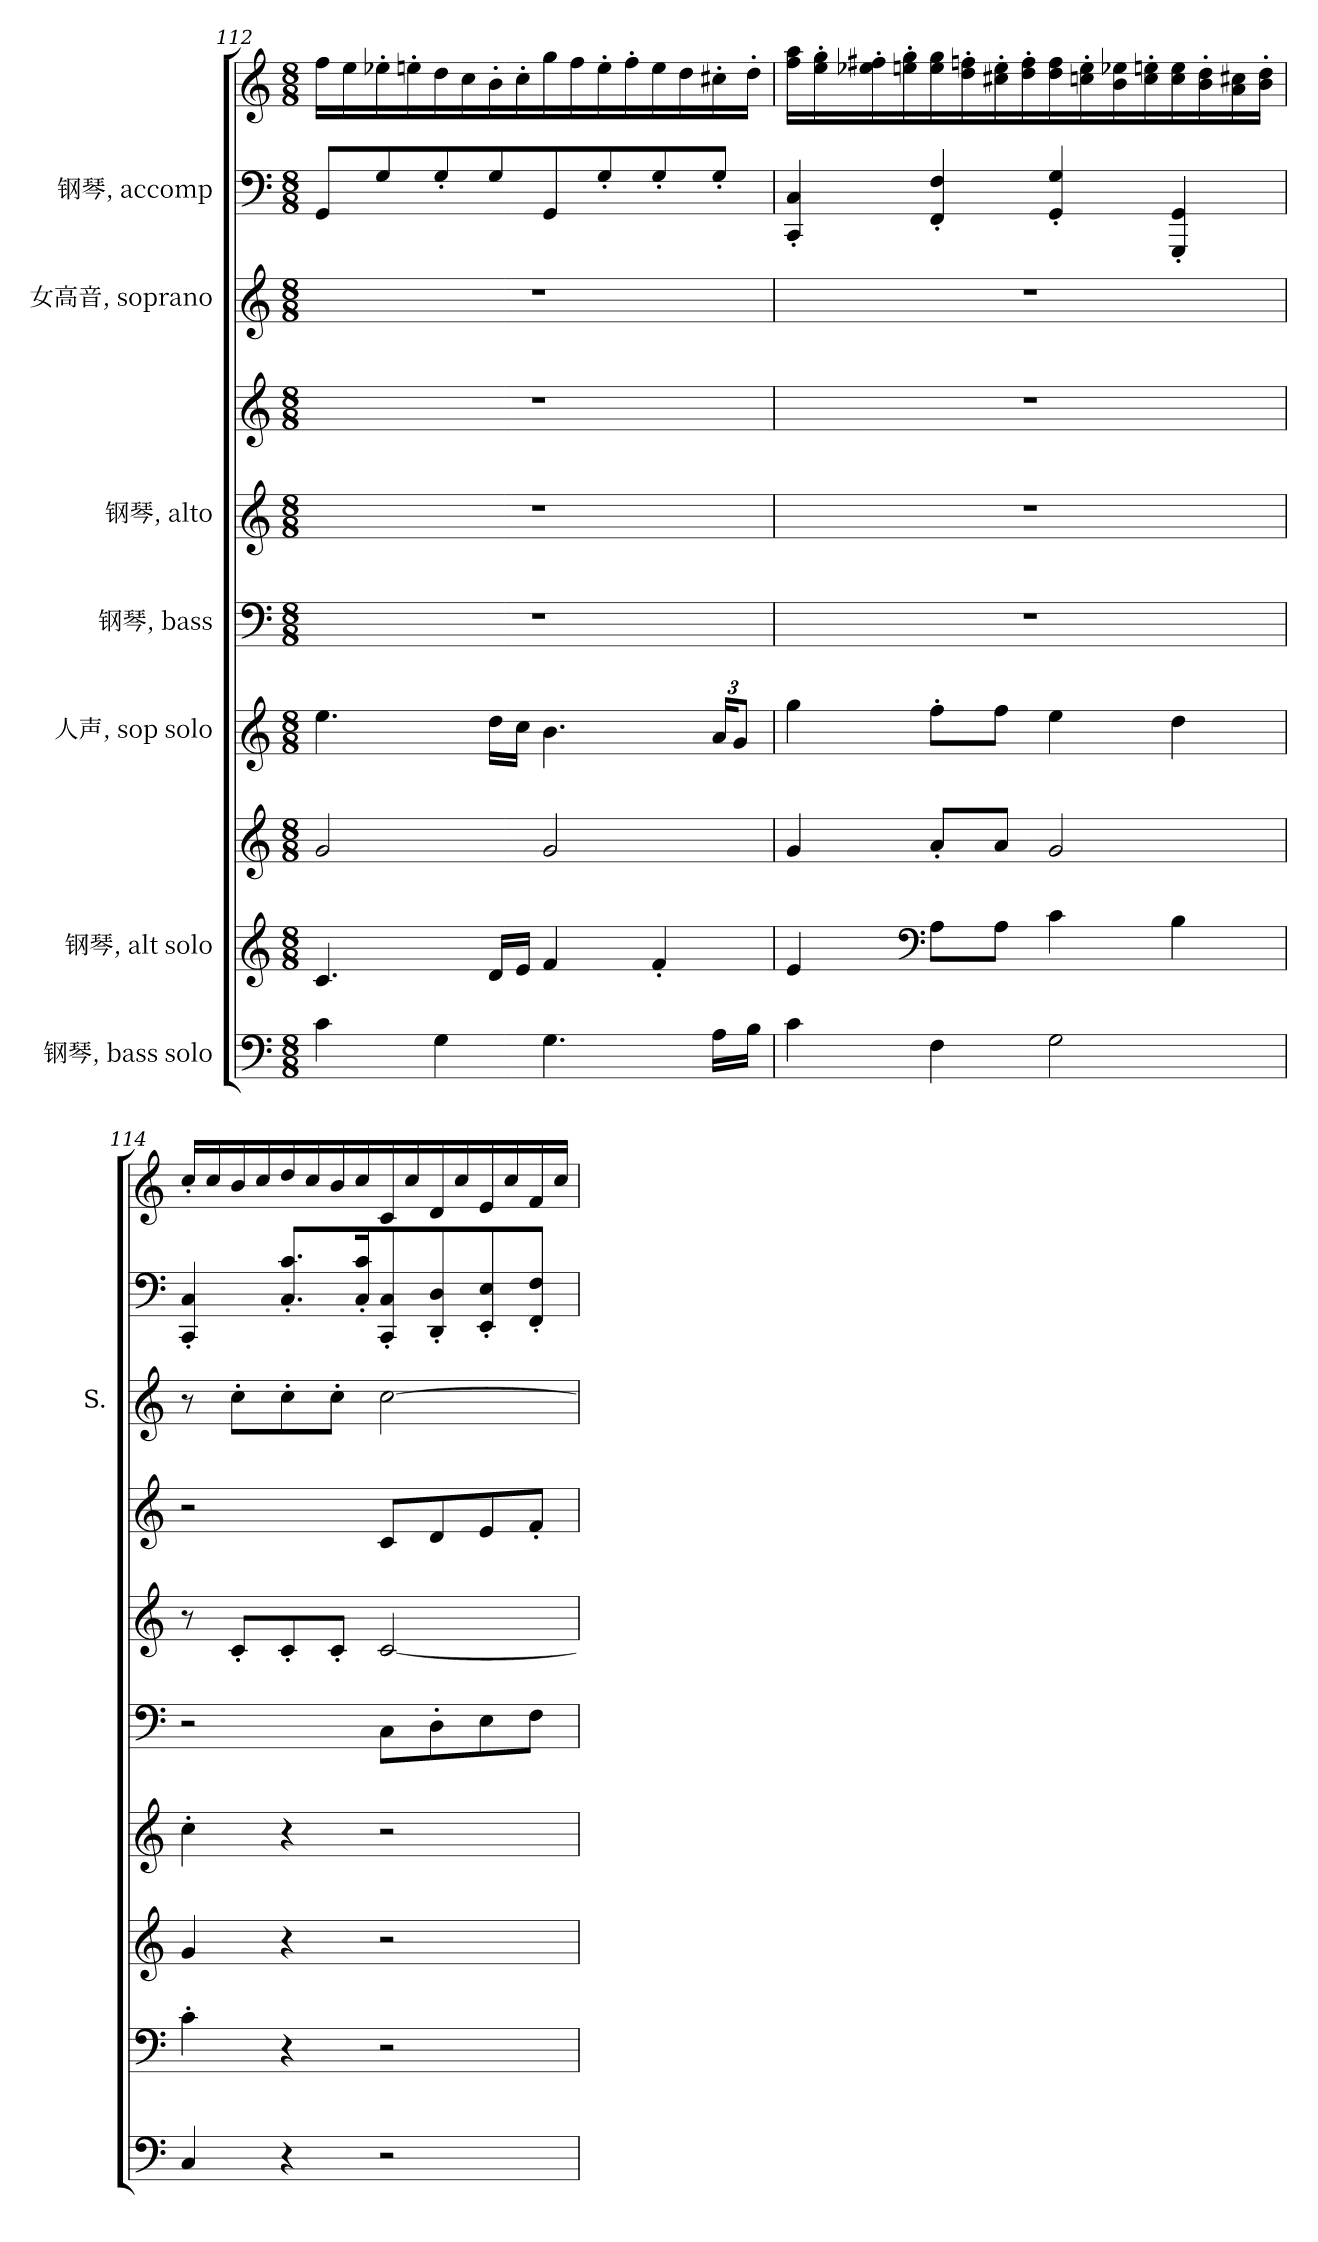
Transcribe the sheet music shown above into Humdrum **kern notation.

**kern	**kern	**kern	**kern	**kern	**kern	**kern	**kern	**kern	**kern
*part7	*part6	*part6	*part5	*part4	*part3	*part3	*part2	*part1	*part1
*staff10	*staff9	*staff8	*staff7	*staff6	*staff5	*staff4	*staff3	*staff2	*staff1
*I"钢琴, bass solo	*I"钢琴, alt solo	*	*I"人声, sop solo	*I"钢琴, bass	*I"钢琴, alto	*	*I"女高音, soprano	*I"钢琴, accomp	*
*	*	*	*	*	*	*	*I'S.	*	*
*clefF4	*clefG2	*clefG2	*clefG2	*clefF4	*clefG2	*clefG2	*clefG2	*clefF4	*clefG2
*k[]	*k[]	*k[]	*k[]	*k[]	*k[]	*k[]	*k[]	*k[]	*k[]
*M8/8	*M8/8	*M8/8	*M8/8	*M8/8	*M8/8	*M8/8	*M8/8	*M8/8	*M8/8
=112	=112	=112	=112	=112	=112	=112	=112	=112	=112
4c\	4.c/	2g/	4.ee\	1r	1r	1r	1r	8GG/L	16ff\LL
.	.	.	.	.	.	.	.	.	16ee\
.	.	.	.	.	.	.	.	8G/	16ee-X'\
.	.	.	.	.	.	.	.	.	16een'\
4G\	.	.	.	.	.	.	.	8G'/	16dd\
.	.	.	.	.	.	.	.	.	16cc\
.	16d/LL	.	16dd\LL	.	.	.	.	8G/	16b'\
.	16e/JJ	.	16cc\JJ	.	.	.	.	.	16cc'\
4.G\	4f/	2g/	4.b\	.	.	.	.	8GG/	16gg\
.	.	.	.	.	.	.	.	.	16ff\
.	.	.	.	.	.	.	.	8G'/	16ee'\
.	.	.	.	.	.	.	.	.	16ff'\
.	4f'/	.	.	.	.	.	.	8G'/	16ee\
.	.	.	.	.	.	.	.	.	16dd\
*	*	*	*Xbrackettup	*	*	*	*	*	*
16A\LL	.	.	24a/KL	.	.	.	.	8G'/J	16cc#X'\
.	.	.	12g/J	.	.	.	.	.	.
16B\JJ	.	.	.	.	.	.	.	.	16dd'\JJ
!!LO:PB:g=z
=113	=113	=113	=113	=113	=113	=113	=113	=113	=113
4c\	4e/	4g/	4gg\	1r	1r	1r	1r	4CC/' 4C/'	16ff\ 16aa\LL
.	.	.	.	.	.	.	.	.	16ee\' 16gg\'
.	.	.	.	.	.	.	.	.	16ee-X\' 16ff#X\'
.	.	.	.	.	.	.	.	.	16een\' 16gg\'
*	*clefF4	*	*	*	*	*	*	*	*
4F\	8A\L	8a'/L	8ff'\L	.	.	.	.	4FF/' 4F/'	16ee\ 16gg\
.	.	.	.	.	.	.	.	.	16dd\' 16ffn\'
.	8A\J	8a/J	8ff\J	.	.	.	.	.	16cc#X\' 16ee\'
.	.	.	.	.	.	.	.	.	16dd\' 16ff\'
2G\	4c\	2g/	4ee\	.	.	.	.	4GG/' 4G/'	16dd\ 16ff\
.	.	.	.	.	.	.	.	.	16ccn\' 16ee\'
.	.	.	.	.	.	.	.	.	16b\ 16ee-X\
.	.	.	.	.	.	.	.	.	16cc\' 16een\'
.	4B\	.	4dd\	.	.	.	.	4GGG/' 4GG/'	16cc\ 16ee\
.	.	.	.	.	.	.	.	.	16b\' 16dd\'
.	.	.	.	.	.	.	.	.	16a\ 16cc#X\
.	.	.	.	.	.	.	.	.	16b\' 16dd\'JJ
=114	=114	=114	=114	=114	=114	=114	=114	=114	=114
4C/	4c'\	4g/	4cc'\	2r	8r	2r	8r	4CC/' 4C/'	16cc'/LL
.	.	.	.	.	.	.	.	.	16cc/
.	.	.	.	.	8c'/L	.	8cc'\L	.	16b/
.	.	.	.	.	.	.	.	.	16cc/
4r	4r	4r	4r	.	8c'/	.	8cc'\	8.C/' 8.c/'L	16dd/
.	.	.	.	.	.	.	.	.	16cc/
.	.	.	.	.	8c'/J	.	8cc'\J	.	16b/
.	.	.	.	.	.	.	.	16C/' 16c/'K	16cc/
2r	2r	2r	2r	8C\L	[2c/	8c/L	[2cc\	8CC/' 8C/'	16c/
.	.	.	.	.	.	.	.	.	16cc/
.	.	.	.	8D'\	.	8d/	.	8DD/' 8D/'	16d/
.	.	.	.	.	.	.	.	.	16cc/
.	.	.	.	8E\	.	8e/	.	8EE/' 8E/'	16e/
.	.	.	.	.	.	.	.	.	16cc/
.	.	.	.	8F\J	.	8f'/J	.	8FF/' 8F/'J	16f/
.	.	.	.	.	.	.	.	.	16cc/JJ
=	=	=	=	=	=	=	=	=	=
*-	*-	*-	*-	*-	*-	*-	*-	*-	*-
